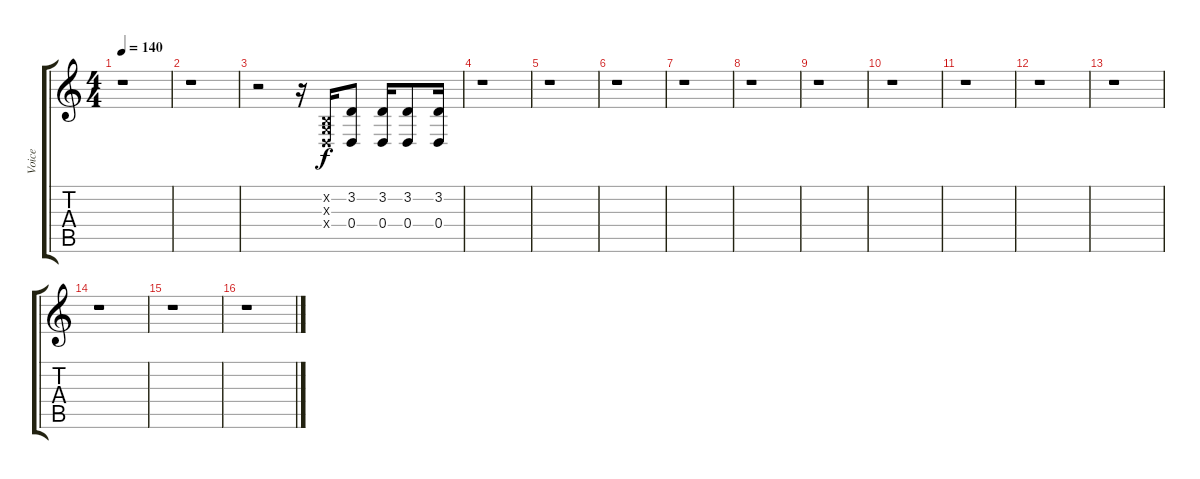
\track ("Voice" "Voice") {instrument lead6voice}
\staff {score tabs}
\tuning (E4 B3 G3 D3 A2 D2) {hide}
\ts (4 4)
\tempo 140
\clef g2
\ks c
r.1{dy f} |
r.1 |
r.2{volume 16 instrument lead5charang} r.16 (0.2{x} 0.3{x} 0.4{x}).16 (3.2 0.4).8 (3.2 0.4).16 (3.2 0.4).8 (3.2 0.4).16 |
r.1 |
r.1 |
r.1 |
r.1 |
r.1 |
r.1 |
r.1 |
r.1 |
r.1 |
r.1 |
r.1 |
r.1 |
r.1
